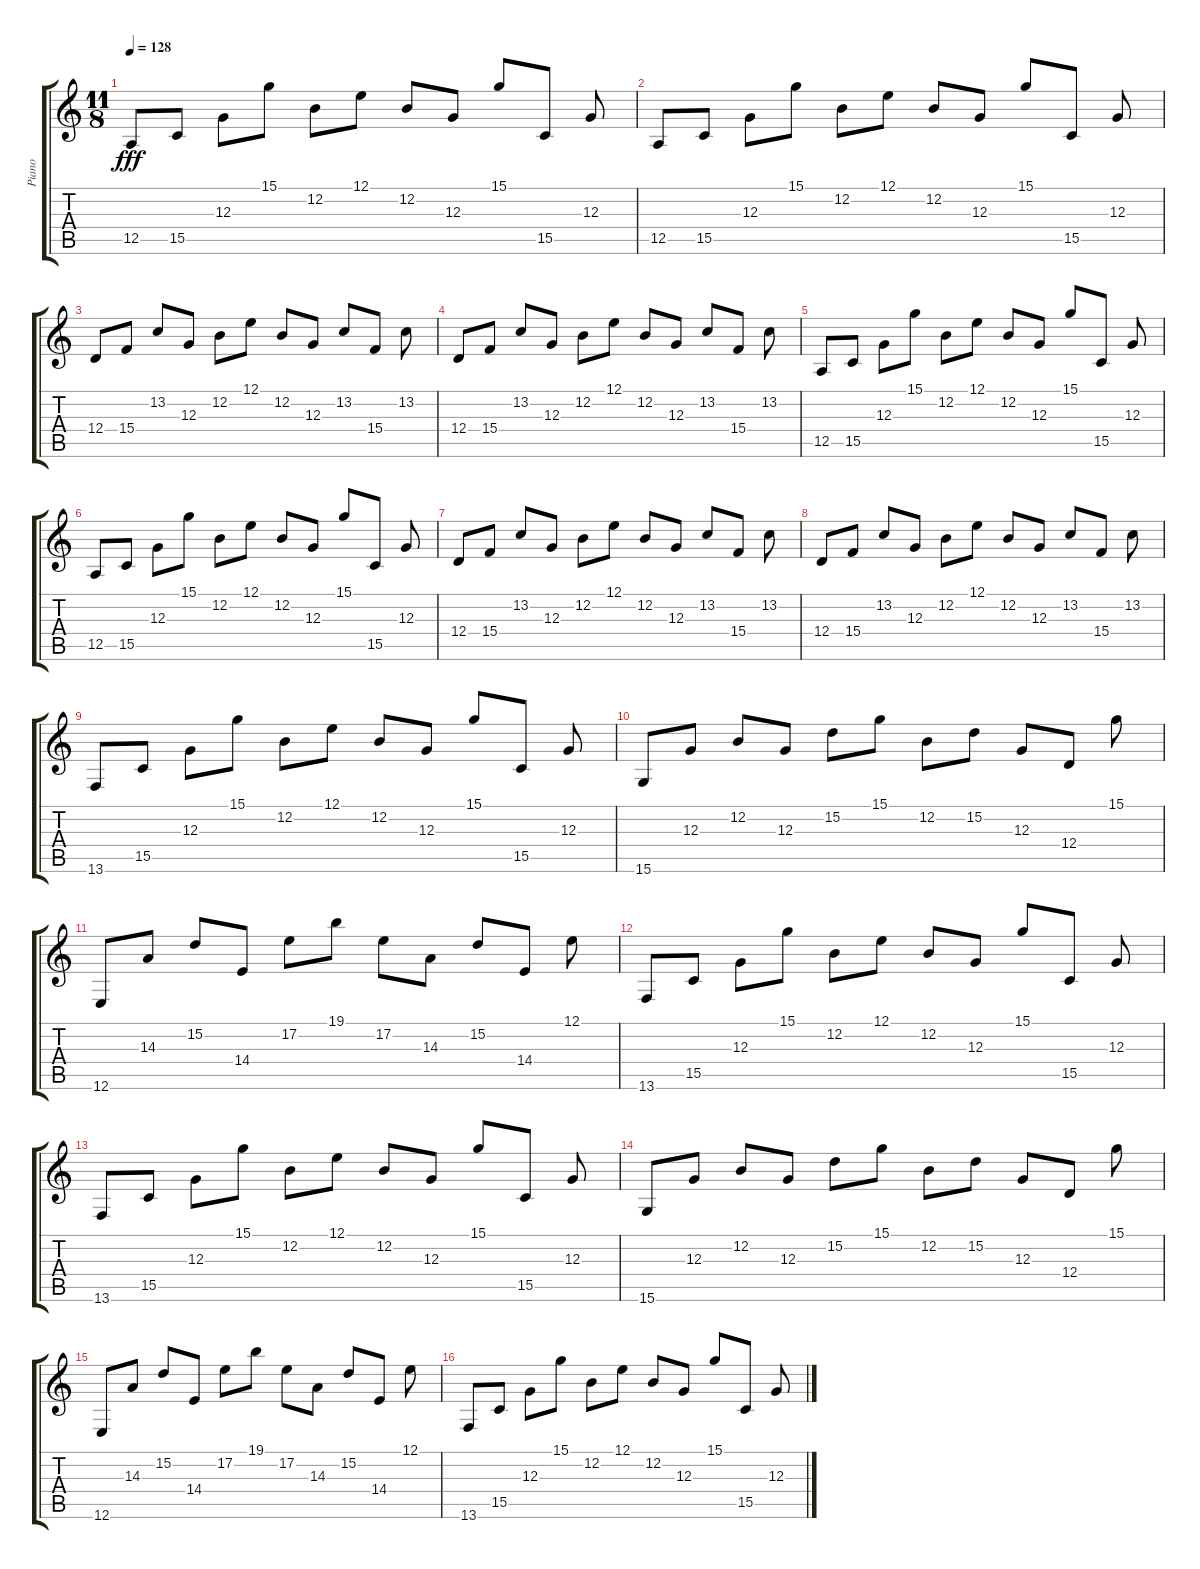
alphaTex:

\track ("Piano" "Piano") {instrument acousticgrandpiano}
\staff {score tabs}
\tuning (E4 B3 G3 D3 A2 E2) {hide}
\ts (11 8)
\tempo 128
\clef g2
\ks c
12.5.8{dy fff} 15.5.8 12.3.8 15.1.8 12.2.8 12.1.8 12.2.8 12.3.8 15.1.8 15.5.8 12.3.8 |
12.5.8 15.5.8 12.3.8 15.1.8 12.2.8 12.1.8 12.2.8 12.3.8 15.1.8 15.5.8 12.3.8 |
12.4.8 15.4.8 13.2.8 12.3.8 12.2.8 12.1.8 12.2.8 12.3.8 13.2.8 15.4.8 13.2.8 |
12.4.8 15.4.8 13.2.8 12.3.8 12.2.8 12.1.8 12.2.8 12.3.8 13.2.8 15.4.8 13.2.8 |
12.5.8 15.5.8 12.3.8 15.1.8 12.2.8 12.1.8 12.2.8 12.3.8 15.1.8 15.5.8 12.3.8 |
12.5.8 15.5.8 12.3.8 15.1.8 12.2.8 12.1.8 12.2.8 12.3.8 15.1.8 15.5.8 12.3.8 |
12.4.8 15.4.8 13.2.8 12.3.8 12.2.8 12.1.8 12.2.8 12.3.8 13.2.8 15.4.8 13.2.8 |
12.4.8 15.4.8 13.2.8 12.3.8 12.2.8 12.1.8 12.2.8 12.3.8 13.2.8 15.4.8 13.2.8 |
13.6.8 15.5.8 12.3.8 15.1.8 12.2.8 12.1.8 12.2.8 12.3.8 15.1.8 15.5.8 12.3.8 |
15.6.8 12.3.8 12.2.8 12.3.8 15.2.8 15.1.8 12.2.8 15.2.8 12.3.8 12.4.8 15.1.8 |
12.6.8 14.3.8 15.2.8 14.4.8 17.2.8 19.1.8 17.2.8 14.3.8 15.2.8 14.4.8 12.1.8 |
13.6.8 15.5.8 12.3.8 15.1.8 12.2.8 12.1.8 12.2.8 12.3.8 15.1.8 15.5.8 12.3.8 |
13.6.8 15.5.8 12.3.8 15.1.8 12.2.8 12.1.8 12.2.8 12.3.8 15.1.8 15.5.8 12.3.8 |
15.6.8 12.3.8 12.2.8 12.3.8 15.2.8 15.1.8 12.2.8 15.2.8 12.3.8 12.4.8 15.1.8 |
12.6.8 14.3.8 15.2.8 14.4.8 17.2.8 19.1.8 17.2.8 14.3.8 15.2.8 14.4.8 12.1.8 |
13.6.8 15.5.8 12.3.8 15.1.8 12.2.8 12.1.8 12.2.8 12.3.8 15.1.8 15.5.8 12.3.8
